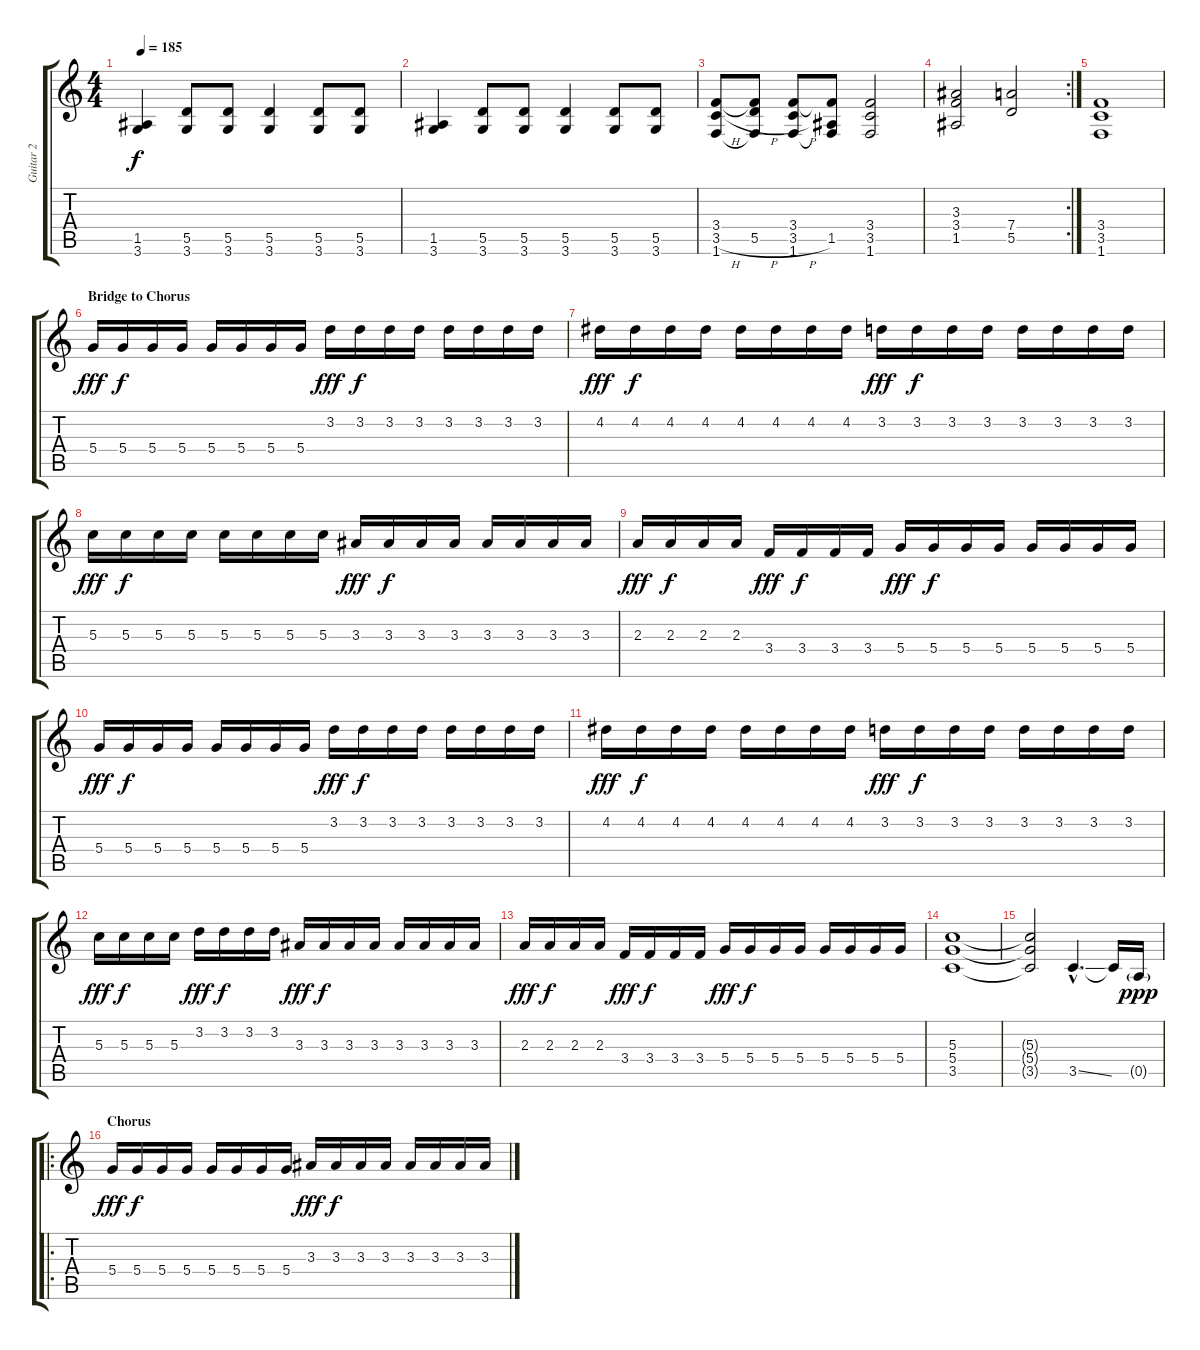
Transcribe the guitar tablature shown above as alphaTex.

\track ("Guitar 2" "Guitar 2") {instrument distortionguitar}
\staff {score tabs}
\tuning (E4 B3 G3 D3 A2 E2) {hide}
\ts (4 4)
\tempo 185
\clef g2
\ks c
(1.5 3.6).4{dy f} (5.5 3.6).8 (5.5 3.6).8 (5.5 3.6).4 (5.5 3.6).8 (5.5 3.6).8 |
(1.5 3.6).4 (5.5 3.6).8 (5.5 3.6).8 (5.5 3.6).4 (5.5 3.6).8 (5.5 3.6).8 |
(3.4 3.5{h} 1.6).8 (3.4{t} 5.5{h} 1.6{t}).8 (3.4 3.5{h} 1.6).8 (3.4{t} 1.5 1.6{t}).8 (3.4 3.5 1.6).2 |
\rc 2
(3.3 3.4 1.5).2 (7.4 5.5).2 |
(3.4 3.5 1.6).1 |
\section ("" "Bridge to Chorus")
5.4.16{dy fff} 5.4.16{dy f} 5.4.16 5.4.16 5.4.16 5.4.16 5.4.16 5.4.16 3.2.16{dy fff} 3.2.16{dy f} 3.2.16 3.2.16 3.2.16 3.2.16 3.2.16 3.2.16 |
4.2.16{dy fff} 4.2.16{dy f} 4.2.16 4.2.16 4.2.16 4.2.16 4.2.16 4.2.16 3.2.16{dy fff} 3.2.16{dy f} 3.2.16 3.2.16 3.2.16 3.2.16 3.2.16 3.2.16 |
5.3.16{dy fff} 5.3.16{dy f} 5.3.16 5.3.16 5.3.16 5.3.16 5.3.16 5.3.16 3.3.16{dy fff} 3.3.16{dy f} 3.3.16 3.3.16 3.3.16 3.3.16 3.3.16 3.3.16 |
2.3.16{dy fff} 2.3.16{dy f} 2.3.16 2.3.16 3.4.16{dy fff} 3.4.16{dy f} 3.4.16 3.4.16 5.4.16{dy fff} 5.4.16{dy f} 5.4.16 5.4.16 5.4.16 5.4.16 5.4.16 5.4.16 |
5.4.16{dy fff} 5.4.16{dy f} 5.4.16 5.4.16 5.4.16 5.4.16 5.4.16 5.4.16 3.2.16{dy fff} 3.2.16{dy f} 3.2.16 3.2.16 3.2.16 3.2.16 3.2.16 3.2.16 |
4.2.16{dy fff} 4.2.16{dy f} 4.2.16 4.2.16 4.2.16 4.2.16 4.2.16 4.2.16 3.2.16{dy fff} 3.2.16{dy f} 3.2.16 3.2.16 3.2.16 3.2.16 3.2.16 3.2.16 |
5.3.16{dy fff} 5.3.16{dy f} 5.3.16 5.3.16 3.2.16{dy fff} 3.2.16{dy f} 3.2.16 3.2.16 3.3.16{dy fff} 3.3.16{dy f} 3.3.16 3.3.16 3.3.16 3.3.16 3.3.16 3.3.16 |
2.3.16{dy fff} 2.3.16{dy f} 2.3.16 2.3.16 3.4.16{dy fff} 3.4.16{dy f} 3.4.16 3.4.16 5.4.16{dy fff} 5.4.16{dy f} 5.4.16 5.4.16 5.4.16 5.4.16 5.4.16 5.4.16 |
(5.3 5.4 3.5).1 |
(5.3{t} 5.4{t} 3.5{t}).2 3.5{ss hac}.4{d} 3.5{t}.16 0.5{g}.16{dy ppp} |
\ro
\section ("" "Chorus")
5.4.16{dy fff} 5.4.16{dy f} 5.4.16 5.4.16 5.4.16 5.4.16 5.4.16 5.4.16 3.3.16{dy fff} 3.3.16{dy f} 3.3.16 3.3.16 3.3.16 3.3.16 3.3.16 3.3.16
